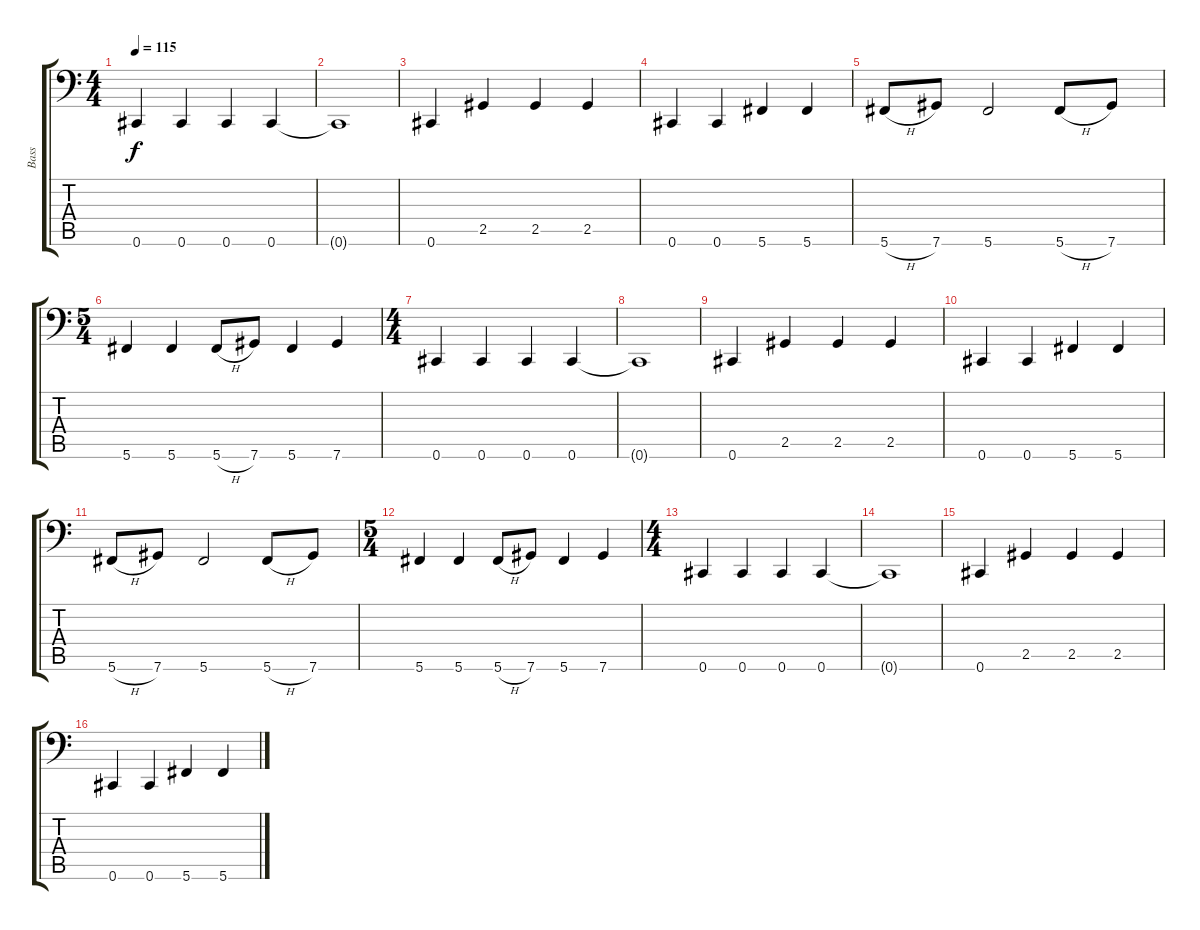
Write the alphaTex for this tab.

\track ("Bass" "Bass") {instrument electricbassfinger}
\staff {score tabs}
\tuning (Db3 Ab2 E2 B1 Gb1 Db1) {hide}
\ts (4 4)
\tempo 115
\clef f4
\ks c
0.6.4{dy f} 0.6.4 0.6.4 0.6.4 |
0.6{t}.1 |
0.6.4 2.5.4 2.5.4 2.5.4 |
0.6.4 0.6.4 5.6.4 5.6.4 |
5.6{h}.8 7.6.8 5.6.2 5.6{h}.8 7.6.8 |
\ts (5 4)
5.6.4 5.6.4 5.6{h}.8 7.6.8 5.6.4 7.6.4 |
\ts (4 4)
0.6.4 0.6.4 0.6.4 0.6.4 |
0.6{t}.1 |
0.6.4 2.5.4 2.5.4 2.5.4 |
0.6.4 0.6.4 5.6.4 5.6.4 |
5.6{h}.8 7.6.8 5.6.2 5.6{h}.8 7.6.8 |
\ts (5 4)
5.6.4 5.6.4 5.6{h}.8 7.6.8 5.6.4 7.6.4 |
\ts (4 4)
0.6.4 0.6.4 0.6.4 0.6.4 |
0.6{t}.1 |
0.6.4 2.5.4 2.5.4 2.5.4 |
0.6.4 0.6.4 5.6.4 5.6.4
